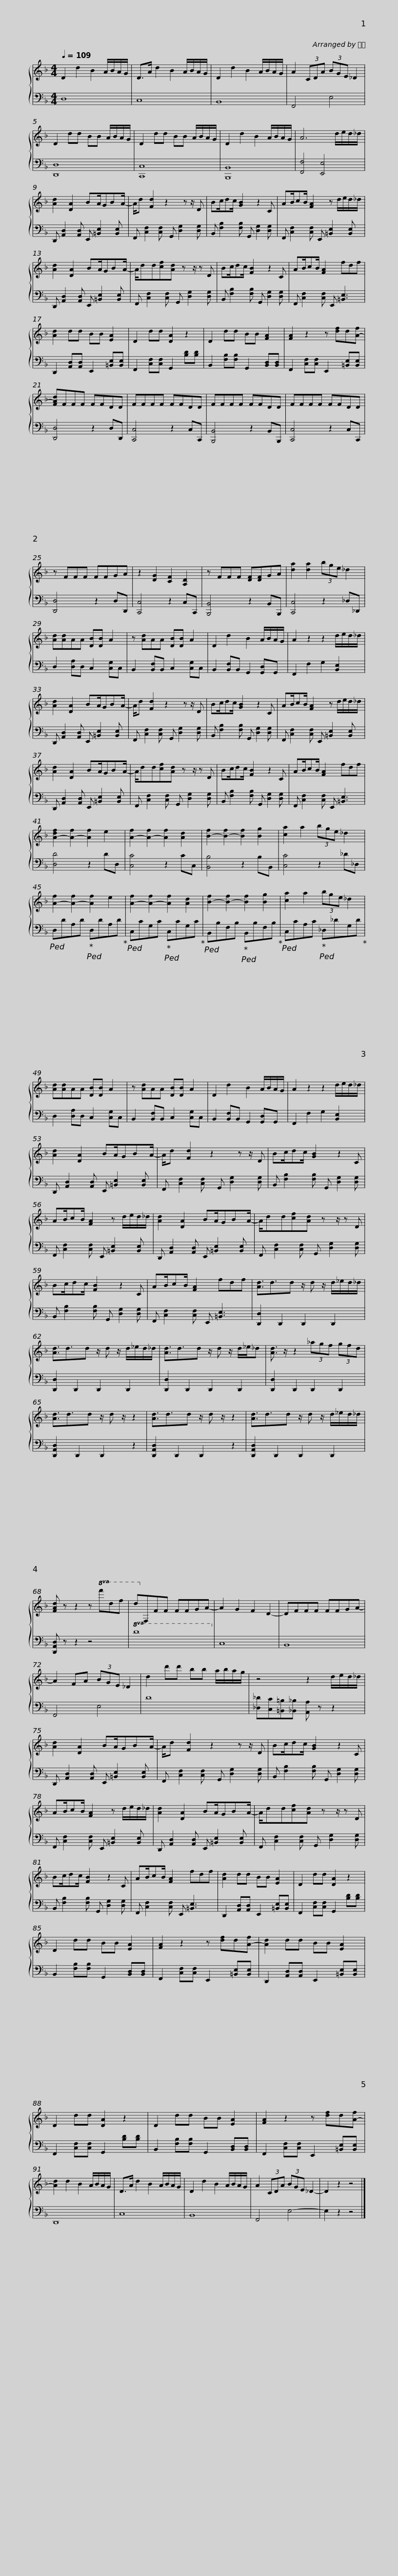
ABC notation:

X:1
%%score { 1 | 2 }
L:1/8
Q:1/4=109
M:4/4
I:linebreak $
K:F
V:1 treble
V:2 bass
V:1
 D2 d2 B2 A/B/A/G/ | D>A d2 B2 A/B/A/G/ | D2 d2 B2 A/B/A/G/ | A2 (3CDA (3BGE _D2 | D2 dd BB A/B/A/G/ |$ %5
 D2 dd BB A/B/A/G/ | D2 d2 B2 A/B/A/G/ | A6 d/e/d/_d/ | [Ad]2 [DA]2 BA/GBA/- |$ A/d [Fd]2 z2 z z/ D | %10
 Bc/dc/ [GB]2 z2 C | AB/cB/ [FA]2 z d/e/d/_d/ |$ [Ad]2 [DA]2 BA/GBA/- | A/dd[cf][Ad] z z/ z D | Bc/dc/ [FB]2 z2 C | %15
 AB/cB/ [FA]2 fdf |$ [Ad]2 dd BB [EA]2 | D2 dd [DA]2 z2 | D2 dd BB [FA]2 | [FA]2 z2 z [df]d[A-f] | %20
 [FAd]FFF FFDD | FFFF FFDD |$ FFFF FFDD | FFFF FFDD | z FFF FFGA | %25
 z2 [DG]2 [CF]2 [A,D]2 | z FFF [DF][DF]GA |$ [da]2 [da]2 (3bge _d2 | [Ad][Ad]AA [DB][DB] A2 | z [Ad]AA [DB][DB] A2 | %30
 D2 d2 B2 A/B/A/G/ | A2 z2 z2 d/e/d/_d/ |$ [Ad]2 [DA]2 BA/GBA/- | A/d [Fd]2 z2 z z/ D | Bc/dc/ [GB]2 z2 C |$ %35
 AB/cB/ [FA]2 z d/e/d/_d/ | [Ad]2 [DA]2 BA/GBA/- | A/dd[cf][Ad] z z/ z D |$ Bc/dc/ [FB]2 z2 C | AB/cB/ [FA]2 fdf | %40
 [A-df]2 [A-f]2 [Af]2 e2 | [A-f]2 [A-f]2 [Af]2 [Ad]2 | [B-f]2 [B-f]2 [Bf]2 [Bg]2 |$ [ca]2 a2 (3bge _d2 | [A-f]2 [A-f]2 [Af]2 e2 | %45
 [A-f]2 [A-f]2 [Af]2 [Ad]2 | [B-f]2 [B-f]2 [Bf]2 [Bg]2 | [ca]2 a2 (3bge _d2 |$ [Ad][Ad]AA [DB][DB] A2 | z [Ad]AA [DB][DB] A2 | %50
 D2 d2 B2 A/B/A/G/ | A2 z2 z2 d/e/d/_d/ | [Ad]2 [DA]2 BA/GBA/- |$ A/d [Fd]2 z2 z z/ D | Bc/dc/ [GB]2 z2 C | %55
 AB/cB/ [FA]2 z d/e/d/_d/ |$ [Ad]2 [DA]2 BA/GBA/- | A/dd[cf][Ad] z z/ z D | Bc/dc/ [FB]2 z2 C | AB/cB/ [FA]2 fdf |$ %60
 [Ad]3/2d3/2d z/ d z/ d/_e/d/_d/ | [Ad]3/2d3/2d z/ d z/ d/_e/d/_d/ | [Ad]3/2d3/2d z/ d z/ d/_e/_d |$ [Ad]3/2 z/ z2 (3_agf (3gfd | [Ad]3/2d3/2d z/ d z/ z2 | %65
 [Ad]3/2d3/2d z/ d z/ z2 | [Ad]3/2d3/2d z/ d z/ d/_e/d/_d/ |$ [FAd] z z2 z!8va(! f'd'f' | d'!8va)!FFF FFGA- | A2 G2 F2 D2- | %70
 DFFF FFGA- | A2 FA (3BGE _D2 |$ d2 d'd' bb a/b/a/g/ | z4 z2 d/e/d/_d/ | [Ad]2 [DA]2 BA/GBA/- |$ %75
 A/d [Fd]2 z2 z z/ D | Bc/dc/ [GB]2 z2 C | AB/cB/ [FA]2 z d/e/d/_d/ |$ [Ad]2 [DA]2 BA/GBA/- | A/dd[cf][Ad] z z/ z D | %80
 Bc/dc/ [FB]2 z2 C | AB/cB/ [FA]2 fdf |$ [Ad]2 dd BB [EA]2 | D2 dd [DA]2 z2 | D2 dd BB [EA]2 | %85
 [FA]2 z2 z [df]d[A-f] | [Ad]2 dd BB [EA]2 | D2 dd [DA]2 z2 |$ D2 dd BB [EA]2 | [FA]2 z2 z [df]d[A-f] | %90
 [Ad]2 d2 B2 A/B/A/G/ | D>A d2 B2 A/B/A/G/ | D2 d2 B2 A/B/A/G/ |$ A2 (3CDA (3BGE _D2- | D2 z2 z4 |] %95
V:2
 D,8 | C,8 | B,,8 | F,,4 E,4 | [D,,D,]8 |$ %5
 [C,,C,]8 | [B,,,B,,]8 | [F,,F,]4 [E,,E,]4 | D,, [A,,D,]2 [A,,D,] E,, [=B,,E,]2 [B,,E,] |$ F,, [C,F,]2 [C,F,] G,, [D,G,]2 [D,G,] | %10
 B,, [F,B,]2 [F,B,] G,, [D,G,]2 [D,G,] | F,, [C,F,]2 [C,F,] E,, [=B,,E,]2 [B,,E,] |$ D,, [A,,D,]2 [A,,D,] E,, [=B,,E,]2 [B,,E,] | F,, [C,F,]2 [C,F,] G,, [D,G,]2 [D,G,] | B,, [F,B,]2 [F,B,] G,, [D,G,]2 [D,G,] | %15
 F,, [C,F,]2 [C,F,] E,, [=B,,E,]3 |$ D,,2 [A,,D,][A,,D,] E,,2 [=B,,E,][B,,E,] | F,,2 [C,F,][C,F,] G,,2 [B,D][B,D] | B,,2 [F,B,][F,B,] G,,2 [B,,D,][B,,D,] | F,,2 [C,F,][C,F,] E,,2 [=B,,E,][B,,E,] | %20
 [D,,D,]4 z2 D,D,, | [C,,C,]4 z2 C,C,, |$ [B,,,B,,]4 z2 B,,B,,, | [C,,C,]4 z2 C,C,, | [D,,D,]4 z2 D,D,, | %25
 [C,,C,]4 z2 C,C,, | [B,,,B,,]4 z2 B,,B,,, |$ [C,,C,]4 z2 _D,_D,, | D,2 [D,A,]D, C,2 [C,G,]C, | B,,2 [B,,F,]B,, C,2 [C,G,]C, | %30
 B,,2 [B,,F,]B,, G,,2 [G,,D,]G,, | F,,2 F,2 G,2 [B,,E,]2 |$ D,, [A,,D,]2 [A,,D,] E,, [=B,,E,]2 [B,,E,] | F,, [C,F,]2 [C,F,] G,, [D,G,]2 [D,G,] | B,, [F,B,]2 [F,B,] G,, [D,G,]2 [D,G,] |$ %35
 F,, [C,F,]2 [C,F,] E,, [=B,,E,]2 [B,,E,] | D,, [A,,D,]2 [A,,D,] E,, [=B,,E,]2 [B,,E,] | F,, [C,F,]2 [C,F,] G,, [D,G,]2 [D,G,] |$ B,, [F,B,]2 [F,B,] G,, [D,G,]2 [D,G,] | F,, [C,F,]2 [C,F,] E,, [=B,,E,]3 | %40
 [D,D]4 z2 DD, | [C,C]4 z2 CC, | [B,,B,]4 z2 B,B,, |$ [C,C]4 z2 _D_D, |!ped! D,DA,D!ped-up!!ped! D,DA,D!ped-up! | %45
!ped! C,CG,C!ped-up!!ped! C,CG,C!ped-up! |!ped! B,,B,F,B,!ped-up!!ped! B,,B,F,B,!ped-up! |!ped! C,CA,C!ped-up!!ped! _D,_DG,D!ped-up! |$ D,2 [D,A,]D, C,2 [C,G,]C, | B,,2 [B,,F,]B,, C,2 [C,G,]C, | %50
 B,,2 [B,,F,]B,, G,,2 [G,,D,]G,, | F,,2 F,2 G,2 [B,,E,]2 | D,, [A,,D,]2 [A,,D,] E,, [=B,,E,]2 [B,,E,] |$ F,, [C,F,]2 [C,F,] G,, [D,G,]2 [D,G,] | B,, [F,B,]2 [F,B,] G,, [D,G,]2 [D,G,] | %55
 F,, [C,F,]2 [C,F,] E,, [=B,,E,]2 [B,,E,] |$ D,, [A,,D,]2 [A,,D,] E,, [=B,,E,]2 [B,,E,] | F,, [C,F,]2 [C,F,] G,, [D,G,]2 [D,G,] | B,, [F,B,]2 [F,B,] G,, [D,G,]2 [D,G,] | F,, [C,F,]2 [C,F,] E,, [=B,,E,]3 |$ %60
 [D,,D,]2 D,,2 D,,2 D,,2 | [D,,D,]2 D,,2 D,,2 D,,2 | [D,,D,]2 D,,2 D,,2 D,,2 |$ [D,,D,]2 D,,2 D,,2 D,,2 | [D,,A,,D,]2 D,,2 D,,2 z2 | %65
 [D,,A,,D,]2 D,,2 D,,2 z2 | [D,,A,,D,]2 D,,2 D,,2 D,,2 |$ [D,,A,,D,] z z2 z4 |!8va(! D8!8va)! | C,8 | %70
 B,,8 | F,,4 E,4 |$ D8 | [_D,_D][C,C][=B,,=B,][_B,,_B,] [A,,A,] z z2 | D,, [A,,D,]2 [A,,D,] E,, [=B,,E,]2 [B,,E,] |$ %75
 F,, [C,F,]2 [C,F,] G,, [D,G,]2 [D,G,] | B,, [F,B,]2 [F,B,] G,, [D,G,]2 [D,G,] | F,, [C,F,]2 [C,F,] E,, [=B,,E,]2 [B,,E,] |$ D,, [A,,D,]2 [A,,D,] E,, [=B,,E,]2 [B,,E,] | F,, [C,F,]2 [C,F,] G,, [D,G,]2 [D,G,] | %80
 B,, [F,B,]2 [F,B,] G,, [D,G,]2 [D,G,] | F,, [C,F,]2 [C,F,] E,, [=B,,E,]3 |$ D,,2 [A,,D,][A,,D,] E,,2 [=B,,E,][B,,E,] | F,,2 [C,F,][C,F,] G,,2 [B,D][B,D] | B,,2 [F,B,][F,B,] G,,2 [B,,D,][B,,D,] | %85
 F,,2 [C,F,][C,F,] E,,2 [=B,,E,][B,,E,] | D,,2 [A,,D,][A,,D,] E,,2 [=B,,E,][B,,E,] | F,,2 [C,F,][C,F,] G,,2 [B,D][B,D] |$ B,,2 [F,B,][F,B,] G,,2 [B,,D,][B,,D,] | F,,2 [C,F,][C,F,] E,,2 [=B,,E,][B,,E,] | %90
 D,,8 | C,8 | B,,8 |$ F,,4 E,4- | E,2 z2 z4 |] %95
